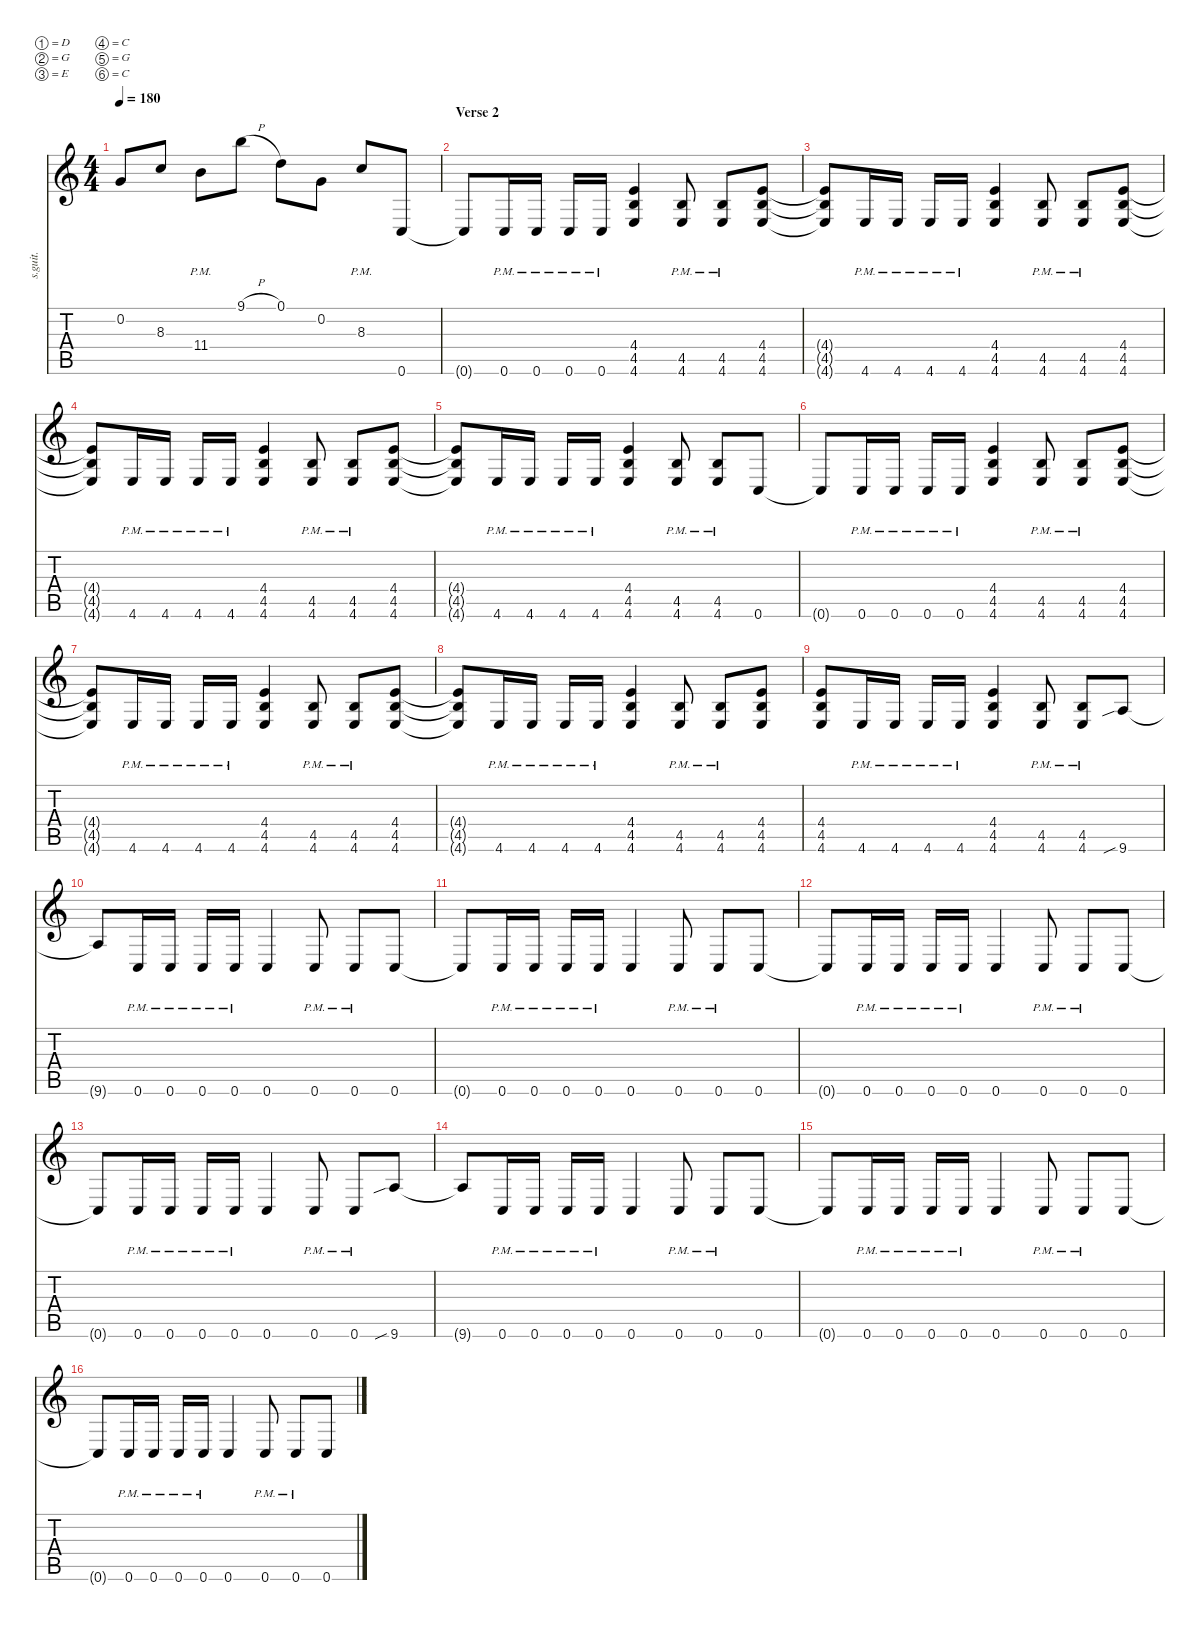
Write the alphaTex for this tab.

\defaultSystemsLayout 4
\hideDynamics
\bracketExtendMode nobrackets
\track ("Rhythm Guitar 2" "s.guit.") {instrument distortionguitar}
\staff {score tabs}
\tuning (D4 G3 E3 C3 G2 C2)
\ts (4 4)
\tempo 180
\clef g2
\ks c
0.2.8{lyrics (0 "") lyrics (1 "") lyrics (2 "") lyrics (3 "") lyrics (4 "") dy mf} 8.3.8{lyrics (0 "") lyrics (1 "") lyrics (2 "") lyrics (3 "") lyrics (4 "")} 11.4{pm}.8{lyrics (0 "") lyrics (1 "") lyrics (2 "") lyrics (3 "") lyrics (4 "")} 9.1{h}.8{lyrics (0 "") lyrics (1 "") lyrics (2 "") lyrics (3 "") lyrics (4 "")} 0.1.8{lyrics (0 "") lyrics (1 "") lyrics (2 "") lyrics (3 "") lyrics (4 "")} 0.2.8{lyrics (0 "") lyrics (1 "") lyrics (2 "") lyrics (3 "") lyrics (4 "")} 8.3{pm}.8{lyrics (0 "") lyrics (1 "") lyrics (2 "") lyrics (3 "") lyrics (4 "")} 0.6.8{lyrics (0 "") lyrics (1 "") lyrics (2 "") lyrics (3 "") lyrics (4 "")} |
\section ("" "Verse 2")
0.6{t}.8{lyrics (0 "") lyrics (1 "") lyrics (2 "") lyrics (3 "") lyrics (4 "")} 0.6{pm}.16{lyrics (0 "") lyrics (1 "") lyrics (2 "") lyrics (3 "") lyrics (4 "")} 0.6{pm}.16{lyrics (0 "") lyrics (1 "") lyrics (2 "") lyrics (3 "") lyrics (4 "")} 0.6{pm}.16{lyrics (0 "") lyrics (1 "") lyrics (2 "") lyrics (3 "") lyrics (4 "")} 0.6{pm}.16{lyrics (0 "") lyrics (1 "") lyrics (2 "") lyrics (3 "") lyrics (4 "")} (4.4 4.5 4.6).4{lyrics (0 "") lyrics (1 "") lyrics (2 "") lyrics (3 "") lyrics (4 "")} (4.5{pm} 4.6{pm}).8{lyrics (0 "") lyrics (1 "") lyrics (2 "") lyrics (3 "") lyrics (4 "")} (4.5{pm} 4.6{pm}).8{lyrics (0 "") lyrics (1 "") lyrics (2 "") lyrics (3 "") lyrics (4 "")} (4.4 4.5 4.6).8{lyrics (0 "") lyrics (1 "") lyrics (2 "") lyrics (3 "") lyrics (4 "")} |
(4.4{t} 4.5{t} 4.6{t}).8{lyrics (0 "") lyrics (1 "") lyrics (2 "") lyrics (3 "") lyrics (4 "")} 4.6{pm}.16{lyrics (0 "") lyrics (1 "") lyrics (2 "") lyrics (3 "") lyrics (4 "")} 4.6{pm}.16{lyrics (0 "") lyrics (1 "") lyrics (2 "") lyrics (3 "") lyrics (4 "")} 4.6{pm}.16{lyrics (0 "") lyrics (1 "") lyrics (2 "") lyrics (3 "") lyrics (4 "")} 4.6{pm}.16{lyrics (0 "") lyrics (1 "") lyrics (2 "") lyrics (3 "") lyrics (4 "")} (4.4 4.5 4.6).4{lyrics (0 "") lyrics (1 "") lyrics (2 "") lyrics (3 "") lyrics (4 "")} (4.5{pm} 4.6{pm}).8{lyrics (0 "") lyrics (1 "") lyrics (2 "") lyrics (3 "") lyrics (4 "")} (4.5{pm} 4.6{pm}).8{lyrics (0 "") lyrics (1 "") lyrics (2 "") lyrics (3 "") lyrics (4 "")} (4.4 4.5 4.6).8{lyrics (0 "") lyrics (1 "") lyrics (2 "") lyrics (3 "") lyrics (4 "")} |
(4.4{t} 4.5{t} 4.6{t}).8{lyrics (0 "") lyrics (1 "") lyrics (2 "") lyrics (3 "") lyrics (4 "")} 4.6{pm}.16{lyrics (0 "") lyrics (1 "") lyrics (2 "") lyrics (3 "") lyrics (4 "")} 4.6{pm}.16{lyrics (0 "") lyrics (1 "") lyrics (2 "") lyrics (3 "") lyrics (4 "")} 4.6{pm}.16{lyrics (0 "") lyrics (1 "") lyrics (2 "") lyrics (3 "") lyrics (4 "")} 4.6{pm}.16{lyrics (0 "") lyrics (1 "") lyrics (2 "") lyrics (3 "") lyrics (4 "")} (4.4 4.5 4.6).4{lyrics (0 "") lyrics (1 "") lyrics (2 "") lyrics (3 "") lyrics (4 "")} (4.5{pm} 4.6{pm}).8{lyrics (0 "") lyrics (1 "") lyrics (2 "") lyrics (3 "") lyrics (4 "")} (4.5{pm} 4.6{pm}).8{lyrics (0 "") lyrics (1 "") lyrics (2 "") lyrics (3 "") lyrics (4 "")} (4.4 4.5 4.6).8{lyrics (0 "") lyrics (1 "") lyrics (2 "") lyrics (3 "") lyrics (4 "")} |
(4.4{t} 4.5{t} 4.6{t}).8{lyrics (0 "") lyrics (1 "") lyrics (2 "") lyrics (3 "") lyrics (4 "")} 4.6{pm}.16{lyrics (0 "") lyrics (1 "") lyrics (2 "") lyrics (3 "") lyrics (4 "")} 4.6{pm}.16{lyrics (0 "") lyrics (1 "") lyrics (2 "") lyrics (3 "") lyrics (4 "")} 4.6{pm}.16{lyrics (0 "") lyrics (1 "") lyrics (2 "") lyrics (3 "") lyrics (4 "")} 4.6{pm}.16{lyrics (0 "") lyrics (1 "") lyrics (2 "") lyrics (3 "") lyrics (4 "")} (4.4 4.5 4.6).4{lyrics (0 "") lyrics (1 "") lyrics (2 "") lyrics (3 "") lyrics (4 "")} (4.5{pm} 4.6{pm}).8{lyrics (0 "") lyrics (1 "") lyrics (2 "") lyrics (3 "") lyrics (4 "")} (4.5{pm} 4.6{pm}).8{lyrics (0 "") lyrics (1 "") lyrics (2 "") lyrics (3 "") lyrics (4 "")} 0.6.8{lyrics (0 "") lyrics (1 "") lyrics (2 "") lyrics (3 "") lyrics (4 "")} |
0.6{t}.8{lyrics (0 "") lyrics (1 "") lyrics (2 "") lyrics (3 "") lyrics (4 "")} 0.6{pm}.16{lyrics (0 "") lyrics (1 "") lyrics (2 "") lyrics (3 "") lyrics (4 "")} 0.6{pm}.16{lyrics (0 "") lyrics (1 "") lyrics (2 "") lyrics (3 "") lyrics (4 "")} 0.6{pm}.16{lyrics (0 "") lyrics (1 "") lyrics (2 "") lyrics (3 "") lyrics (4 "")} 0.6{pm}.16{lyrics (0 "") lyrics (1 "") lyrics (2 "") lyrics (3 "") lyrics (4 "")} (4.4 4.5 4.6).4{lyrics (0 "") lyrics (1 "") lyrics (2 "") lyrics (3 "") lyrics (4 "")} (4.5{pm} 4.6{pm}).8{lyrics (0 "") lyrics (1 "") lyrics (2 "") lyrics (3 "") lyrics (4 "")} (4.5{pm} 4.6{pm}).8{lyrics (0 "") lyrics (1 "") lyrics (2 "") lyrics (3 "") lyrics (4 "")} (4.4 4.5 4.6).8{lyrics (0 "") lyrics (1 "") lyrics (2 "") lyrics (3 "") lyrics (4 "")} |
(4.4{t} 4.5{t} 4.6{t}).8{lyrics (0 "") lyrics (1 "") lyrics (2 "") lyrics (3 "") lyrics (4 "")} 4.6{pm}.16{lyrics (0 "") lyrics (1 "") lyrics (2 "") lyrics (3 "") lyrics (4 "")} 4.6{pm}.16{lyrics (0 "") lyrics (1 "") lyrics (2 "") lyrics (3 "") lyrics (4 "")} 4.6{pm}.16{lyrics (0 "") lyrics (1 "") lyrics (2 "") lyrics (3 "") lyrics (4 "")} 4.6{pm}.16{lyrics (0 "") lyrics (1 "") lyrics (2 "") lyrics (3 "") lyrics (4 "")} (4.4 4.5 4.6).4{lyrics (0 "") lyrics (1 "") lyrics (2 "") lyrics (3 "") lyrics (4 "")} (4.5{pm} 4.6{pm}).8{lyrics (0 "") lyrics (1 "") lyrics (2 "") lyrics (3 "") lyrics (4 "")} (4.5{pm} 4.6{pm}).8{lyrics (0 "") lyrics (1 "") lyrics (2 "") lyrics (3 "") lyrics (4 "")} (4.4 4.5 4.6).8{lyrics (0 "") lyrics (1 "") lyrics (2 "") lyrics (3 "") lyrics (4 "")} |
(4.4{t} 4.5{t} 4.6{t}).8{lyrics (0 "") lyrics (1 "") lyrics (2 "") lyrics (3 "") lyrics (4 "")} 4.6{pm}.16{lyrics (0 "") lyrics (1 "") lyrics (2 "") lyrics (3 "") lyrics (4 "")} 4.6{pm}.16{lyrics (0 "") lyrics (1 "") lyrics (2 "") lyrics (3 "") lyrics (4 "")} 4.6{pm}.16{lyrics (0 "") lyrics (1 "") lyrics (2 "") lyrics (3 "") lyrics (4 "")} 4.6{pm}.16{lyrics (0 "") lyrics (1 "") lyrics (2 "") lyrics (3 "") lyrics (4 "")} (4.4 4.5 4.6).4{lyrics (0 "") lyrics (1 "") lyrics (2 "") lyrics (3 "") lyrics (4 "")} (4.5{pm} 4.6{pm}).8{lyrics (0 "") lyrics (1 "") lyrics (2 "") lyrics (3 "") lyrics (4 "")} (4.5{pm} 4.6{pm}).8{lyrics (0 "") lyrics (1 "") lyrics (2 "") lyrics (3 "") lyrics (4 "")} (4.4 4.5 4.6).8{lyrics (0 "") lyrics (1 "") lyrics (2 "") lyrics (3 "") lyrics (4 "")} |
(4.4 4.5 4.6).8{lyrics (0 "") lyrics (1 "") lyrics (2 "") lyrics (3 "") lyrics (4 "")} 4.6{pm}.16{lyrics (0 "") lyrics (1 "") lyrics (2 "") lyrics (3 "") lyrics (4 "")} 4.6{pm}.16{lyrics (0 "") lyrics (1 "") lyrics (2 "") lyrics (3 "") lyrics (4 "")} 4.6{pm}.16{lyrics (0 "") lyrics (1 "") lyrics (2 "") lyrics (3 "") lyrics (4 "")} 4.6{pm}.16{lyrics (0 "") lyrics (1 "") lyrics (2 "") lyrics (3 "") lyrics (4 "")} (4.4 4.5 4.6).4{lyrics (0 "") lyrics (1 "") lyrics (2 "") lyrics (3 "") lyrics (4 "")} (4.5{pm} 4.6{pm}).8{lyrics (0 "") lyrics (1 "") lyrics (2 "") lyrics (3 "") lyrics (4 "")} (4.5{pm} 4.6{pm}).8{lyrics (0 "") lyrics (1 "") lyrics (2 "") lyrics (3 "") lyrics (4 "")} 9.6{sib}.8{lyrics (0 "") lyrics (1 "") lyrics (2 "") lyrics (3 "") lyrics (4 "")} |
9.6{t}.8{lyrics (0 "") lyrics (1 "") lyrics (2 "") lyrics (3 "") lyrics (4 "")} 0.6{pm}.16{lyrics (0 "") lyrics (1 "") lyrics (2 "") lyrics (3 "") lyrics (4 "")} 0.6{pm}.16{lyrics (0 "") lyrics (1 "") lyrics (2 "") lyrics (3 "") lyrics (4 "")} 0.6{pm}.16{lyrics (0 "") lyrics (1 "") lyrics (2 "") lyrics (3 "") lyrics (4 "")} 0.6{pm}.16{lyrics (0 "") lyrics (1 "") lyrics (2 "") lyrics (3 "") lyrics (4 "")} 0.6.4{lyrics (0 "") lyrics (1 "") lyrics (2 "") lyrics (3 "") lyrics (4 "")} 0.6{pm}.8{lyrics (0 "") lyrics (1 "") lyrics (2 "") lyrics (3 "") lyrics (4 "")} 0.6{pm}.8{lyrics (0 "") lyrics (1 "") lyrics (2 "") lyrics (3 "") lyrics (4 "")} 0.6.8{lyrics (0 "") lyrics (1 "") lyrics (2 "") lyrics (3 "") lyrics (4 "")} |
0.6{t}.8{lyrics (0 "") lyrics (1 "") lyrics (2 "") lyrics (3 "") lyrics (4 "")} 0.6{pm}.16{lyrics (0 "") lyrics (1 "") lyrics (2 "") lyrics (3 "") lyrics (4 "")} 0.6{pm}.16{lyrics (0 "") lyrics (1 "") lyrics (2 "") lyrics (3 "") lyrics (4 "")} 0.6{pm}.16{lyrics (0 "") lyrics (1 "") lyrics (2 "") lyrics (3 "") lyrics (4 "")} 0.6{pm}.16{lyrics (0 "") lyrics (1 "") lyrics (2 "") lyrics (3 "") lyrics (4 "")} 0.6.4{lyrics (0 "") lyrics (1 "") lyrics (2 "") lyrics (3 "") lyrics (4 "")} 0.6{pm}.8{lyrics (0 "") lyrics (1 "") lyrics (2 "") lyrics (3 "") lyrics (4 "")} 0.6{pm}.8{lyrics (0 "") lyrics (1 "") lyrics (2 "") lyrics (3 "") lyrics (4 "")} 0.6.8{lyrics (0 "") lyrics (1 "") lyrics (2 "") lyrics (3 "") lyrics (4 "")} |
0.6{t}.8{lyrics (0 "") lyrics (1 "") lyrics (2 "") lyrics (3 "") lyrics (4 "")} 0.6{pm}.16{lyrics (0 "") lyrics (1 "") lyrics (2 "") lyrics (3 "") lyrics (4 "")} 0.6{pm}.16{lyrics (0 "") lyrics (1 "") lyrics (2 "") lyrics (3 "") lyrics (4 "")} 0.6{pm}.16{lyrics (0 "") lyrics (1 "") lyrics (2 "") lyrics (3 "") lyrics (4 "")} 0.6{pm}.16{lyrics (0 "") lyrics (1 "") lyrics (2 "") lyrics (3 "") lyrics (4 "")} 0.6.4{lyrics (0 "") lyrics (1 "") lyrics (2 "") lyrics (3 "") lyrics (4 "")} 0.6{pm}.8{lyrics (0 "") lyrics (1 "") lyrics (2 "") lyrics (3 "") lyrics (4 "")} 0.6{pm}.8{lyrics (0 "") lyrics (1 "") lyrics (2 "") lyrics (3 "") lyrics (4 "")} 0.6.8{lyrics (0 "") lyrics (1 "") lyrics (2 "") lyrics (3 "") lyrics (4 "")} |
0.6{t}.8{lyrics (0 "") lyrics (1 "") lyrics (2 "") lyrics (3 "") lyrics (4 "")} 0.6{pm}.16{lyrics (0 "") lyrics (1 "") lyrics (2 "") lyrics (3 "") lyrics (4 "")} 0.6{pm}.16{lyrics (0 "") lyrics (1 "") lyrics (2 "") lyrics (3 "") lyrics (4 "")} 0.6{pm}.16{lyrics (0 "") lyrics (1 "") lyrics (2 "") lyrics (3 "") lyrics (4 "")} 0.6{pm}.16{lyrics (0 "") lyrics (1 "") lyrics (2 "") lyrics (3 "") lyrics (4 "")} 0.6.4{lyrics (0 "") lyrics (1 "") lyrics (2 "") lyrics (3 "") lyrics (4 "")} 0.6{pm}.8{lyrics (0 "") lyrics (1 "") lyrics (2 "") lyrics (3 "") lyrics (4 "")} 0.6{pm}.8{lyrics (0 "") lyrics (1 "") lyrics (2 "") lyrics (3 "") lyrics (4 "")} 9.6{sib}.8{lyrics (0 "") lyrics (1 "") lyrics (2 "") lyrics (3 "") lyrics (4 "")} |
9.6{t}.8{lyrics (0 "") lyrics (1 "") lyrics (2 "") lyrics (3 "") lyrics (4 "")} 0.6{pm}.16{lyrics (0 "") lyrics (1 "") lyrics (2 "") lyrics (3 "") lyrics (4 "")} 0.6{pm}.16{lyrics (0 "") lyrics (1 "") lyrics (2 "") lyrics (3 "") lyrics (4 "")} 0.6{pm}.16{lyrics (0 "") lyrics (1 "") lyrics (2 "") lyrics (3 "") lyrics (4 "")} 0.6{pm}.16{lyrics (0 "") lyrics (1 "") lyrics (2 "") lyrics (3 "") lyrics (4 "")} 0.6.4{lyrics (0 "") lyrics (1 "") lyrics (2 "") lyrics (3 "") lyrics (4 "")} 0.6{pm}.8{lyrics (0 "") lyrics (1 "") lyrics (2 "") lyrics (3 "") lyrics (4 "")} 0.6{pm}.8{lyrics (0 "") lyrics (1 "") lyrics (2 "") lyrics (3 "") lyrics (4 "")} 0.6.8{lyrics (0 "") lyrics (1 "") lyrics (2 "") lyrics (3 "") lyrics (4 "")} |
0.6{t}.8{lyrics (0 "") lyrics (1 "") lyrics (2 "") lyrics (3 "") lyrics (4 "")} 0.6{pm}.16{lyrics (0 "") lyrics (1 "") lyrics (2 "") lyrics (3 "") lyrics (4 "")} 0.6{pm}.16{lyrics (0 "") lyrics (1 "") lyrics (2 "") lyrics (3 "") lyrics (4 "")} 0.6{pm}.16{lyrics (0 "") lyrics (1 "") lyrics (2 "") lyrics (3 "") lyrics (4 "")} 0.6{pm}.16{lyrics (0 "") lyrics (1 "") lyrics (2 "") lyrics (3 "") lyrics (4 "")} 0.6.4{lyrics (0 "") lyrics (1 "") lyrics (2 "") lyrics (3 "") lyrics (4 "")} 0.6{pm}.8{lyrics (0 "") lyrics (1 "") lyrics (2 "") lyrics (3 "") lyrics (4 "")} 0.6{pm}.8{lyrics (0 "") lyrics (1 "") lyrics (2 "") lyrics (3 "") lyrics (4 "")} 0.6.8{lyrics (0 "") lyrics (1 "") lyrics (2 "") lyrics (3 "") lyrics (4 "")} |
0.6{t}.8{lyrics (0 "") lyrics (1 "") lyrics (2 "") lyrics (3 "") lyrics (4 "")} 0.6{pm}.16{lyrics (0 "") lyrics (1 "") lyrics (2 "") lyrics (3 "") lyrics (4 "")} 0.6{pm}.16{lyrics (0 "") lyrics (1 "") lyrics (2 "") lyrics (3 "") lyrics (4 "")} 0.6{pm}.16{lyrics (0 "") lyrics (1 "") lyrics (2 "") lyrics (3 "") lyrics (4 "")} 0.6{pm}.16{lyrics (0 "") lyrics (1 "") lyrics (2 "") lyrics (3 "") lyrics (4 "")} 0.6.4{lyrics (0 "") lyrics (1 "") lyrics (2 "") lyrics (3 "") lyrics (4 "")} 0.6{pm}.8{lyrics (0 "") lyrics (1 "") lyrics (2 "") lyrics (3 "") lyrics (4 "")} 0.6{pm}.8{lyrics (0 "") lyrics (1 "") lyrics (2 "") lyrics (3 "") lyrics (4 "")} 0.6.8{lyrics (0 "") lyrics (1 "") lyrics (2 "") lyrics (3 "") lyrics (4 "")}
